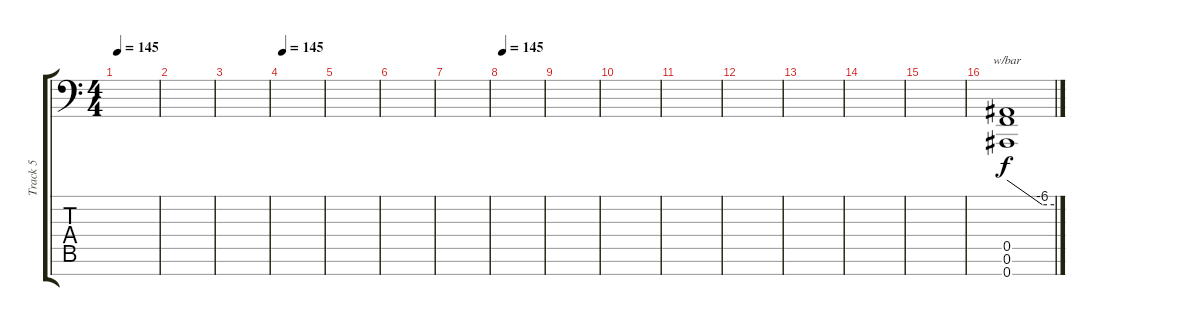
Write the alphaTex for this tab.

\track ("Track 5" "Track 5") {instrument tremolostrings}
\staff {score tabs}
\tuning (F4 C4 Ab3 Eb3 Bb2 F2 Bb1) {hide}
\ts (4 4)
\tempo 145
\clef f4
\ks c
|
|
|
\tempo 145
|
|
|
|
\tempo 145
|
|
|
|
|
|
|
|
(0.5 0.6 0.7).1{tbe (custom default 0 0 45 -24 60 -24)}
